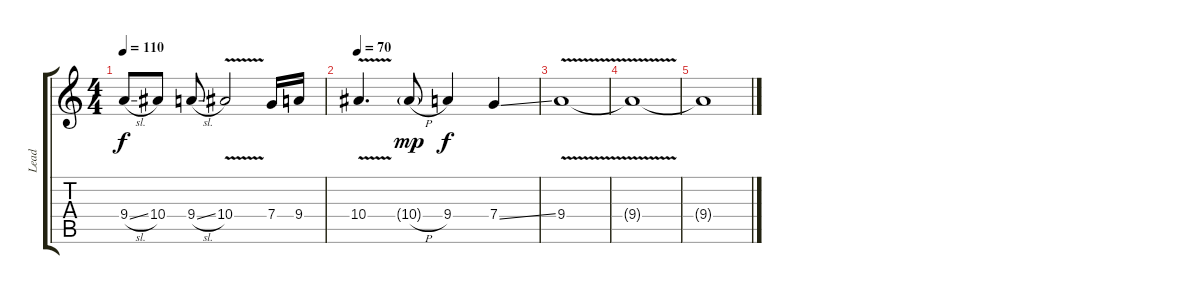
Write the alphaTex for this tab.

\track ("Lead" "Lead") {instrument distortionguitar}
\staff {score tabs}
\tuning (D4 A3 F3 C3 G2 D2) {hide}
\ts (4 4)
\tempo 110
\clef g2
\ks c
9.4{sl}.8{dy f} 10.4.8 9.4{sl}.8 10.4{v}.2 7.4.16 9.4.16 |
\tempo 70
10.4{v}.4{d} 10.4{h g}.8{dy mp} 9.4.4{dy f} 7.4{ss}.4 |
9.4{v}.1 |
9.4{t}.1 |
9.4{t}.1
